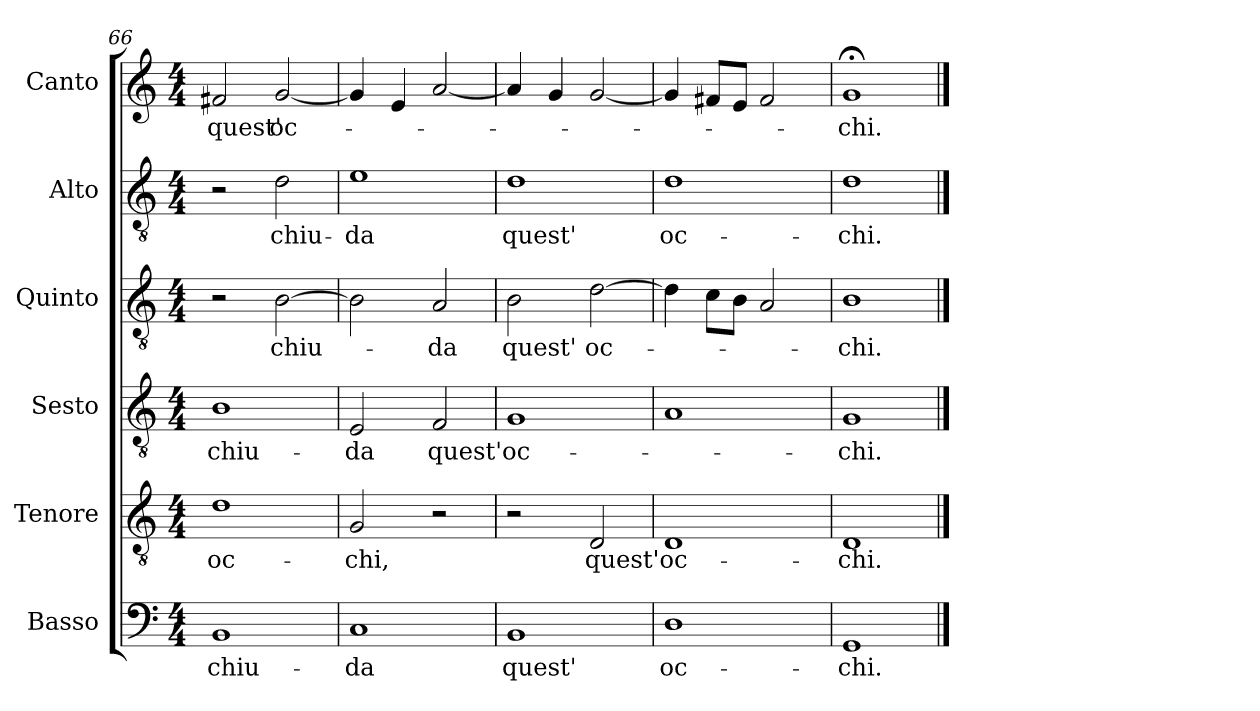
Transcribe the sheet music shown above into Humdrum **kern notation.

**kern	**text	**kern	**text	**kern	**text	**kern	**text	**kern	**text	**kern	**text
*part6	*part6	*part5	*part5	*part4	*part4	*part3	*part3	*part2	*part2	*part1	*part1
*staff6	*staff6	*staff5	*staff5	*staff4	*staff4	*staff3	*staff3	*staff2	*staff2	*staff1	*staff1
*I"Basso	*	*I"Tenore	*	*I"Sesto	*	*I"Quinto	*	*I"Alto	*	*I"Canto	*
*I'B	*	*I'T	*	*	*	*	*	*I'A	*	*I'C	*
*clefF4	*	*clefGv2	*	*clefGv2	*	*clefGv2	*	*clefGv2	*	*clefG2	*
*k[]	*	*k[]	*	*k[]	*	*k[]	*	*k[]	*	*k[]	*
*C:	*	*C:	*	*C:	*	*C:	*	*C:	*	*C:	*
*M4/4	*	*M4/4	*	*M4/4	*	*M4/4	*	*M4/4	*	*M4/4	*
=66	=66	=66	=66	=66	=66	=66	=66	=66	=66	=66	=66
!	!LO:LY:b	!	!LO:LY:b	!	!LO:LY:b	!	!	!	!	!	!LO:LY:b
1BB	chiu-	1d	oc-	1B	chiu-	2r	.	2r	.	2f#X/	quest'
!	!	!	!	!	!	!	!LO:LY:b	!	!LO:LY:b	!	!LO:LY:b
.	.	.	.	.	.	[2B\	chiu-	2d\	chiu-	[2g/	oc-
=67	=67	=67	=67	=67	=67	=67	=67	=67	=67	=67	=67
!	!LO:LY:b	!	!LO:LY:b	!	!LO:LY:b	!	!	!	!LO:LY:b	!	!
1C	-da	2G/	-chi,	2E/	-da	2B\]	.	1e	-da	4g/]	.
.	.	.	.	.	.	.	.	.	.	4e/	.
!	!	!	!	!	!LO:LY:b	!	!LO:LY:b	!	!	!	!
.	.	2r	.	2F/	quest'	2A/	-da	.	.	[2a/	.
=68	=68	=68	=68	=68	=68	=68	=68	=68	=68	=68	=68
!	!LO:LY:b	!	!	!	!LO:LY:b	!	!LO:LY:b	!	!LO:LY:b	!	!
1BB	quest'	2r	.	1G	oc-	2B\	quest'	1d	quest'	4a/]	.
.	.	.	.	.	.	.	.	.	.	4g/	.
!	!	!	!LO:LY:b	!	!	!	!LO:LY:b	!	!	!	!
.	.	2D/	quest'	.	.	[2d\	oc-	.	.	[2g/	.
=69	=69	=69	=69	=69	=69	=69	=69	=69	=69	=69	=69
!	!LO:LY:b	!	!LO:LY:b	!	!	!	!	!	!LO:LY:b	!	!
1D	oc-	1D	oc-	1A	.	4d\]	.	1d	oc-	4g/]	.
.	.	.	.	.	.	8c\L	.	.	.	8f#X/L	.
.	.	.	.	.	.	8B\J	.	.	.	8e/J	.
.	.	.	.	.	.	2A/	.	.	.	2f#/	.
=70	=70	=70	=70	=70	=70	=70	=70	=70	=70	=70	=70
!	!LO:LY:b	!	!LO:LY:b	!	!LO:LY:b	!	!LO:LY:b	!	!LO:LY:b	!	!LO:LY:b
1GG	-chi.	1D	-chi.	1G	-chi.	1B	-chi.	1d	-chi.	1g;<	-chi.
==	==	==	==	==	==	==	==	==	==	==	==
*-	*-	*-	*-	*-	*-	*-	*-	*-	*-	*-	*-
